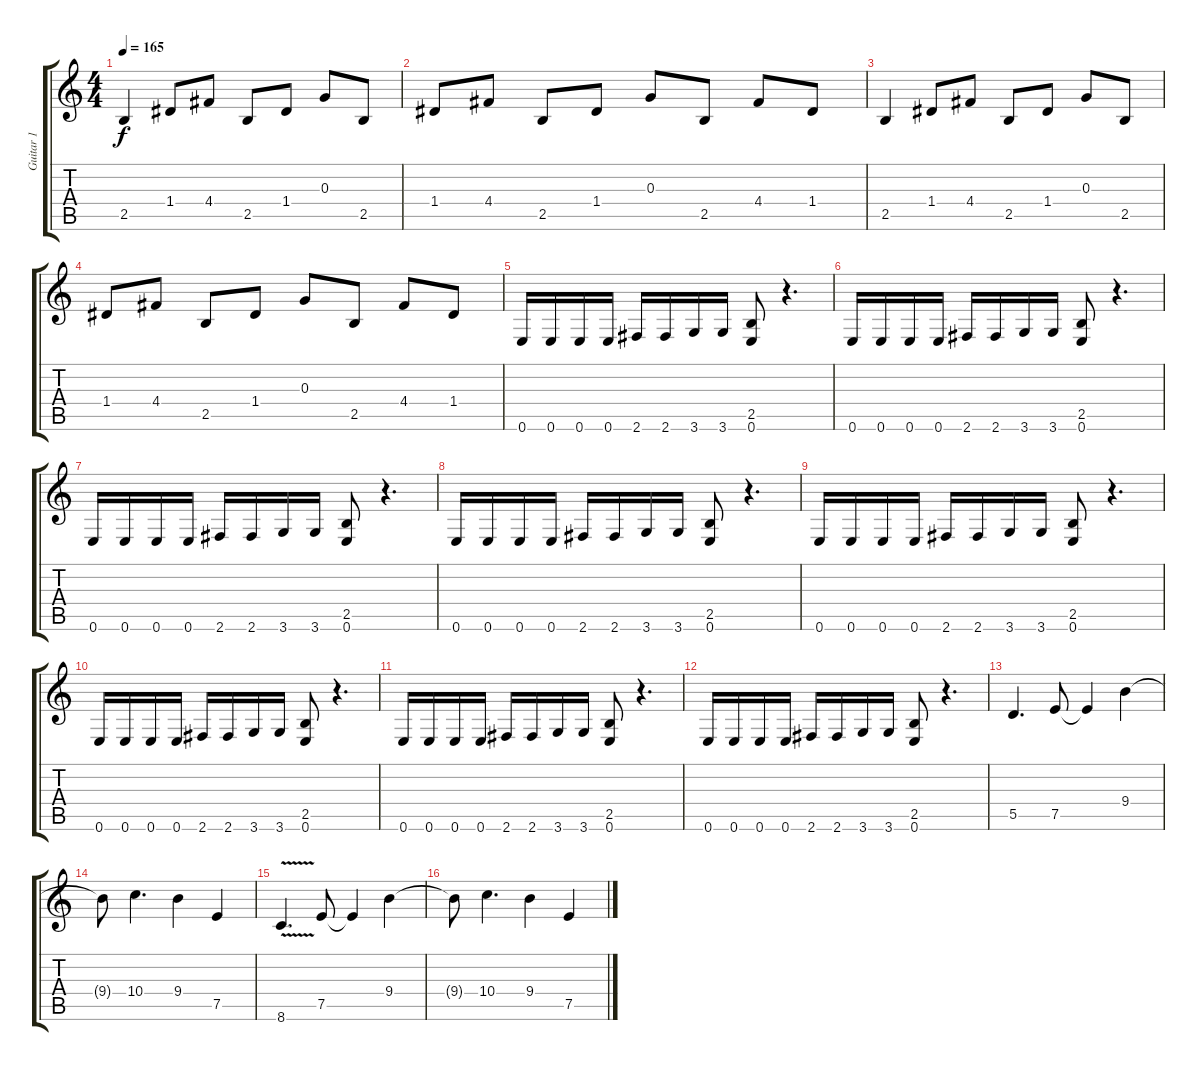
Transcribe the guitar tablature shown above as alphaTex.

\track ("Guitar 1" "Guitar 1") {instrument distortionguitar}
\staff {score tabs}
\tuning (E4 B3 G3 D3 A2 E2) {hide}
\ts (4 4)
\tempo 165
\clef g2
\ks c
2.5.4{dy f} 1.4.8 4.4.8 2.5.8 1.4.8 0.3.8 2.5.8 |
1.4.8 4.4.8 2.5.8 1.4.8 0.3.8 2.5.8 4.4.8 1.4.8 |
2.5.4 1.4.8 4.4.8 2.5.8 1.4.8 0.3.8 2.5.8 |
1.4.8 4.4.8 2.5.8 1.4.8 0.3.8 2.5.8 4.4.8 1.4.8 |
0.6.16 0.6.16 0.6.16 0.6.16 2.6.16 2.6.16 3.6.16 3.6.16 (2.5 0.6).8 r.4{d} |
0.6.16 0.6.16 0.6.16 0.6.16 2.6.16 2.6.16 3.6.16 3.6.16 (2.5 0.6).8 r.4{d} |
0.6.16 0.6.16 0.6.16 0.6.16 2.6.16 2.6.16 3.6.16 3.6.16 (2.5 0.6).8 r.4{d} |
0.6.16 0.6.16 0.6.16 0.6.16 2.6.16 2.6.16 3.6.16 3.6.16 (2.5 0.6).8 r.4{d} |
0.6.16 0.6.16 0.6.16 0.6.16 2.6.16 2.6.16 3.6.16 3.6.16 (2.5 0.6).8 r.4{d} |
0.6.16 0.6.16 0.6.16 0.6.16 2.6.16 2.6.16 3.6.16 3.6.16 (2.5 0.6).8 r.4{d} |
0.6.16 0.6.16 0.6.16 0.6.16 2.6.16 2.6.16 3.6.16 3.6.16 (2.5 0.6).8 r.4{d} |
0.6.16 0.6.16 0.6.16 0.6.16 2.6.16 2.6.16 3.6.16 3.6.16 (2.5 0.6).8 r.4{d} |
5.5.4{d} 7.5.8 7.5{t}.4 9.4.4 |
9.4{t}.8 10.4.4{d} 9.4.4 7.5.4 |
8.6{v}.4{d} 7.5.8 7.5{t}.4 9.4.4 |
9.4{t}.8 10.4.4{d} 9.4.4 7.5.4
